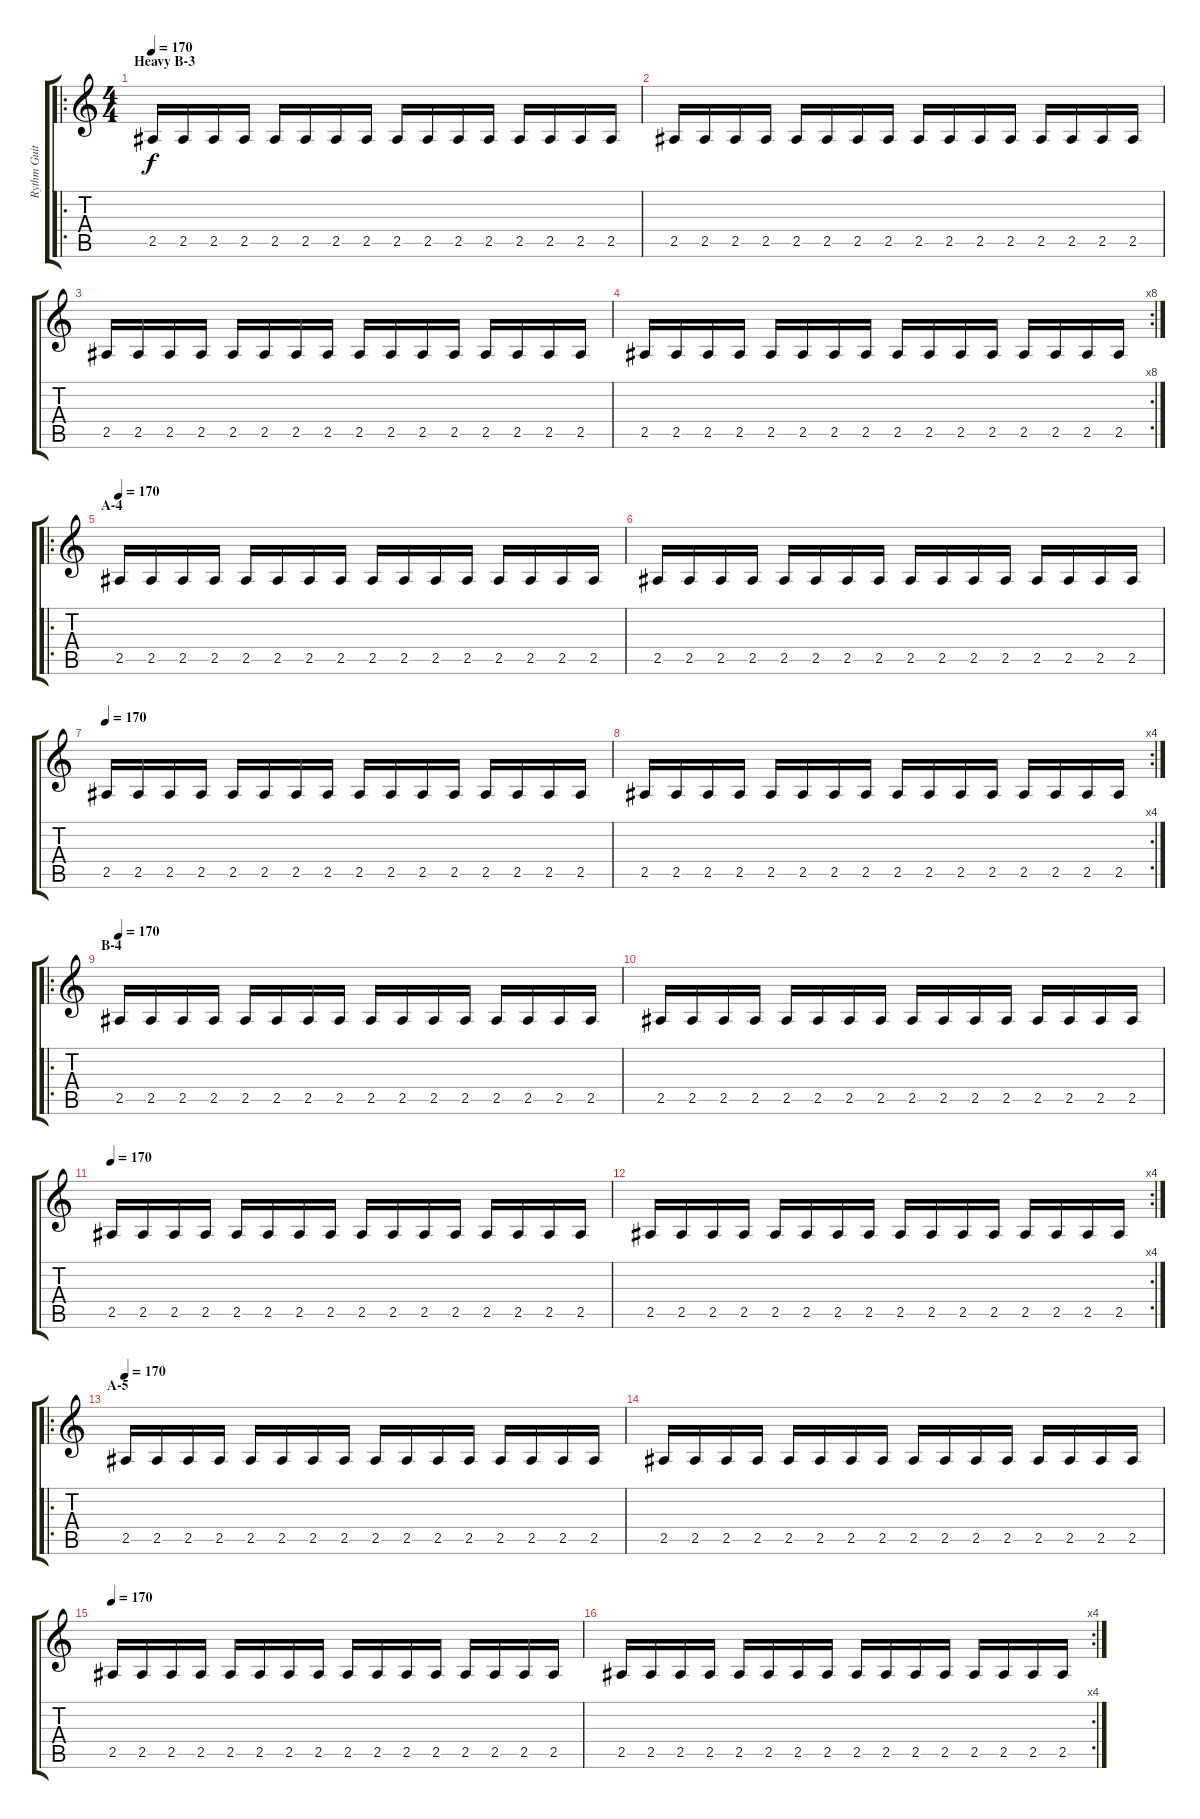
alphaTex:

\track ("Rythm Guitar" "Rythm Guit") {instrument distortionguitar}
\staff {score tabs}
\tuning (Eb4 Bb3 Gb3 Db3 Ab2 Eb2) {hide}
\ro
\ts (4 4)
\section ("" "Heavy B-3")
\tempo 170
\clef g2
\ks c
2.5.16{dy f} 2.5.16 2.5.16 2.5.16 2.5.16 2.5.16 2.5.16 2.5.16 2.5.16 2.5.16 2.5.16 2.5.16 2.5.16 2.5.16 2.5.16 2.5.16 |
2.5.16 2.5.16 2.5.16 2.5.16 2.5.16 2.5.16 2.5.16 2.5.16 2.5.16 2.5.16 2.5.16 2.5.16 2.5.16 2.5.16 2.5.16 2.5.16 |
2.5.16 2.5.16 2.5.16 2.5.16 2.5.16 2.5.16 2.5.16 2.5.16 2.5.16 2.5.16 2.5.16 2.5.16 2.5.16 2.5.16 2.5.16 2.5.16 |
\rc 8
2.5.16 2.5.16 2.5.16 2.5.16 2.5.16 2.5.16 2.5.16 2.5.16 2.5.16 2.5.16 2.5.16 2.5.16 2.5.16 2.5.16 2.5.16 2.5.16 |
\ro
\section ("" "A-4")
\tempo 170
2.5.16 2.5.16 2.5.16 2.5.16 2.5.16 2.5.16 2.5.16 2.5.16 2.5.16 2.5.16 2.5.16 2.5.16 2.5.16 2.5.16 2.5.16 2.5.16 |
2.5.16 2.5.16 2.5.16 2.5.16 2.5.16 2.5.16 2.5.16 2.5.16 2.5.16 2.5.16 2.5.16 2.5.16 2.5.16 2.5.16 2.5.16 2.5.16 |
\tempo 170
2.5.16 2.5.16 2.5.16 2.5.16 2.5.16 2.5.16 2.5.16 2.5.16 2.5.16 2.5.16 2.5.16 2.5.16 2.5.16 2.5.16 2.5.16 2.5.16 |
\rc 4
2.5.16 2.5.16 2.5.16 2.5.16 2.5.16 2.5.16 2.5.16 2.5.16 2.5.16 2.5.16 2.5.16 2.5.16 2.5.16 2.5.16 2.5.16 2.5.16 |
\ro
\section ("" "B-4")
\tempo 170
2.5.16 2.5.16 2.5.16 2.5.16 2.5.16 2.5.16 2.5.16 2.5.16 2.5.16 2.5.16 2.5.16 2.5.16 2.5.16 2.5.16 2.5.16 2.5.16 |
2.5.16 2.5.16 2.5.16 2.5.16 2.5.16 2.5.16 2.5.16 2.5.16 2.5.16 2.5.16 2.5.16 2.5.16 2.5.16 2.5.16 2.5.16 2.5.16 |
\tempo 170
2.5.16 2.5.16 2.5.16 2.5.16 2.5.16 2.5.16 2.5.16 2.5.16 2.5.16 2.5.16 2.5.16 2.5.16 2.5.16 2.5.16 2.5.16 2.5.16 |
\rc 4
2.5.16 2.5.16 2.5.16 2.5.16 2.5.16 2.5.16 2.5.16 2.5.16 2.5.16 2.5.16 2.5.16 2.5.16 2.5.16 2.5.16 2.5.16 2.5.16 |
\ro
\section ("" "A-5")
\tempo 170
2.5.16 2.5.16 2.5.16 2.5.16 2.5.16 2.5.16 2.5.16 2.5.16 2.5.16 2.5.16 2.5.16 2.5.16 2.5.16 2.5.16 2.5.16 2.5.16 |
2.5.16 2.5.16 2.5.16 2.5.16 2.5.16 2.5.16 2.5.16 2.5.16 2.5.16 2.5.16 2.5.16 2.5.16 2.5.16 2.5.16 2.5.16 2.5.16 |
\tempo 170
2.5.16 2.5.16 2.5.16 2.5.16 2.5.16 2.5.16 2.5.16 2.5.16 2.5.16 2.5.16 2.5.16 2.5.16 2.5.16 2.5.16 2.5.16 2.5.16 |
\rc 4
2.5.16 2.5.16 2.5.16 2.5.16 2.5.16 2.5.16 2.5.16 2.5.16 2.5.16 2.5.16 2.5.16 2.5.16 2.5.16 2.5.16 2.5.16 2.5.16
